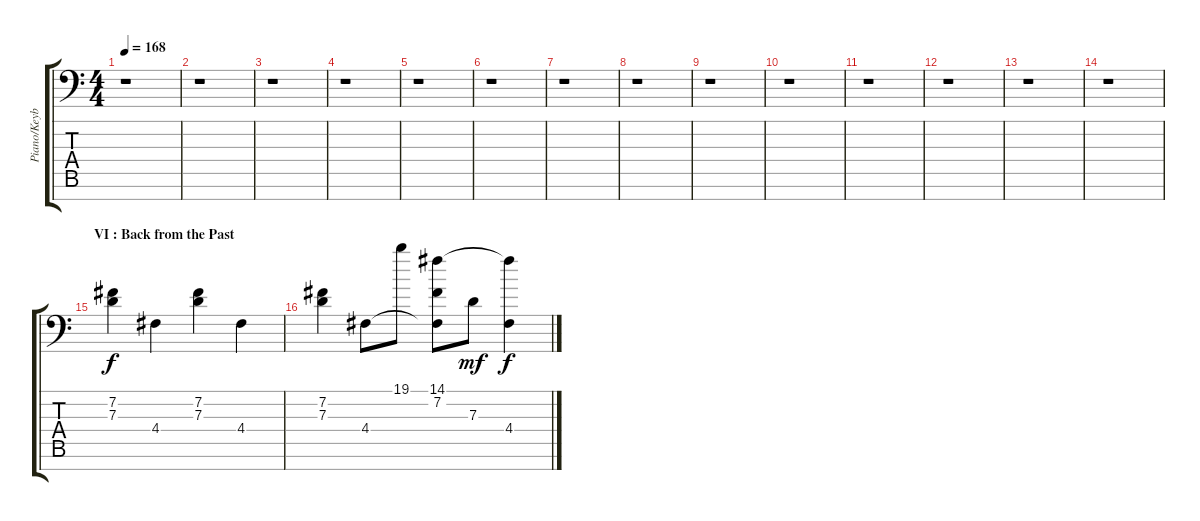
\track ("Piano/Keyboard" "Piano/Keyb") {instrument brightacousticpiano}
\staff {score tabs}
\tuning (E4 B3 G3 D3 A2 E2 Gb1) {hide}
\ts (4 4)
\tempo 168
\clef f4
\ks c
r.1{dy f} |
r.1 |
r.1 |
r.1 |
r.1 |
r.1 |
r.1 |
r.1 |
r.1 |
r.1 |
r.1 |
r.1 |
r.1 |
r.1 |
\section ("" "VI : Back from the Past")
(7.2 7.3).4{volume 13 instrument brightacousticpiano} 4.4.4 (7.2 7.3).4 4.4.4 |
(7.2 7.3).4 4.4.8 19.1.8 (14.1 7.2 4.4{t}).8 7.3.8{dy mf} (14.1{t} 4.4).4{dy f}
